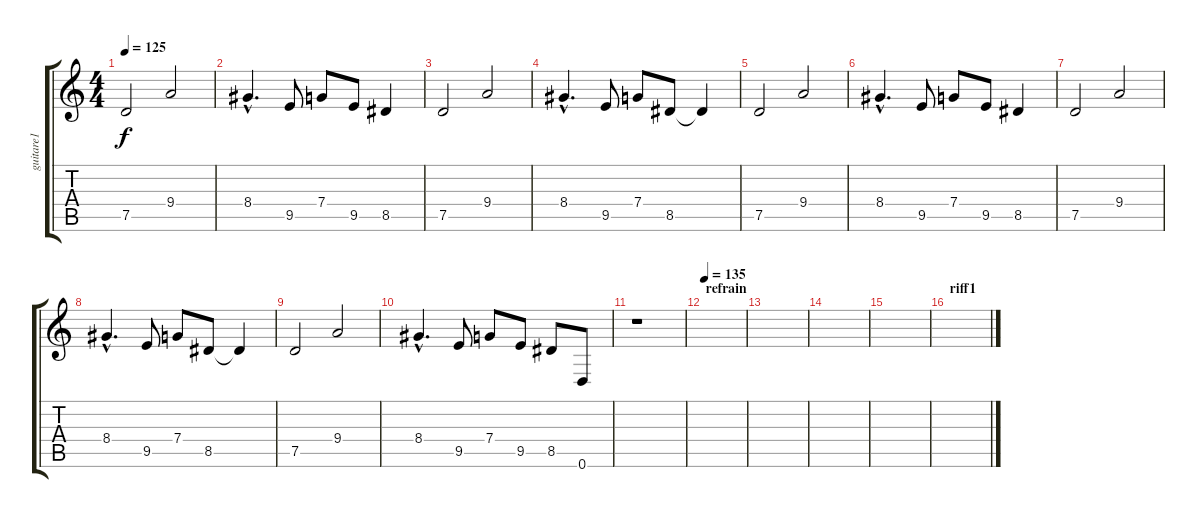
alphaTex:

\track ("guitare1" "guitare1") {instrument electricguitarclean}
\staff {score tabs}
\tuning (D4 A3 F3 C3 G2 D2) {hide}
\ts (4 4)
\tempo 125
\clef g2
\ks c
7.5.2{dy f} 9.4.2 |
8.4{hac}.4{d} 9.5.8 7.4.8 9.5.8 8.5.4 |
7.5.2 9.4.2 |
8.4{hac}.4{d} 9.5.8 7.4.8 8.5.8 8.5{t}.4 |
7.5.2 9.4.2 |
8.4{hac}.4{d} 9.5.8 7.4.8 9.5.8 8.5.4 |
7.5.2 9.4.2 |
8.4{hac}.4{d} 9.5.8 7.4.8 8.5.8 8.5{t}.4 |
7.5.2 9.4.2 |
8.4{hac}.4{d} 9.5.8 7.4.8 9.5.8 8.5.8 0.6.8 |
r.1 |
\section ("" "refrain")
\tempo 135
|
|
|
|
\section ("" "riff1")
